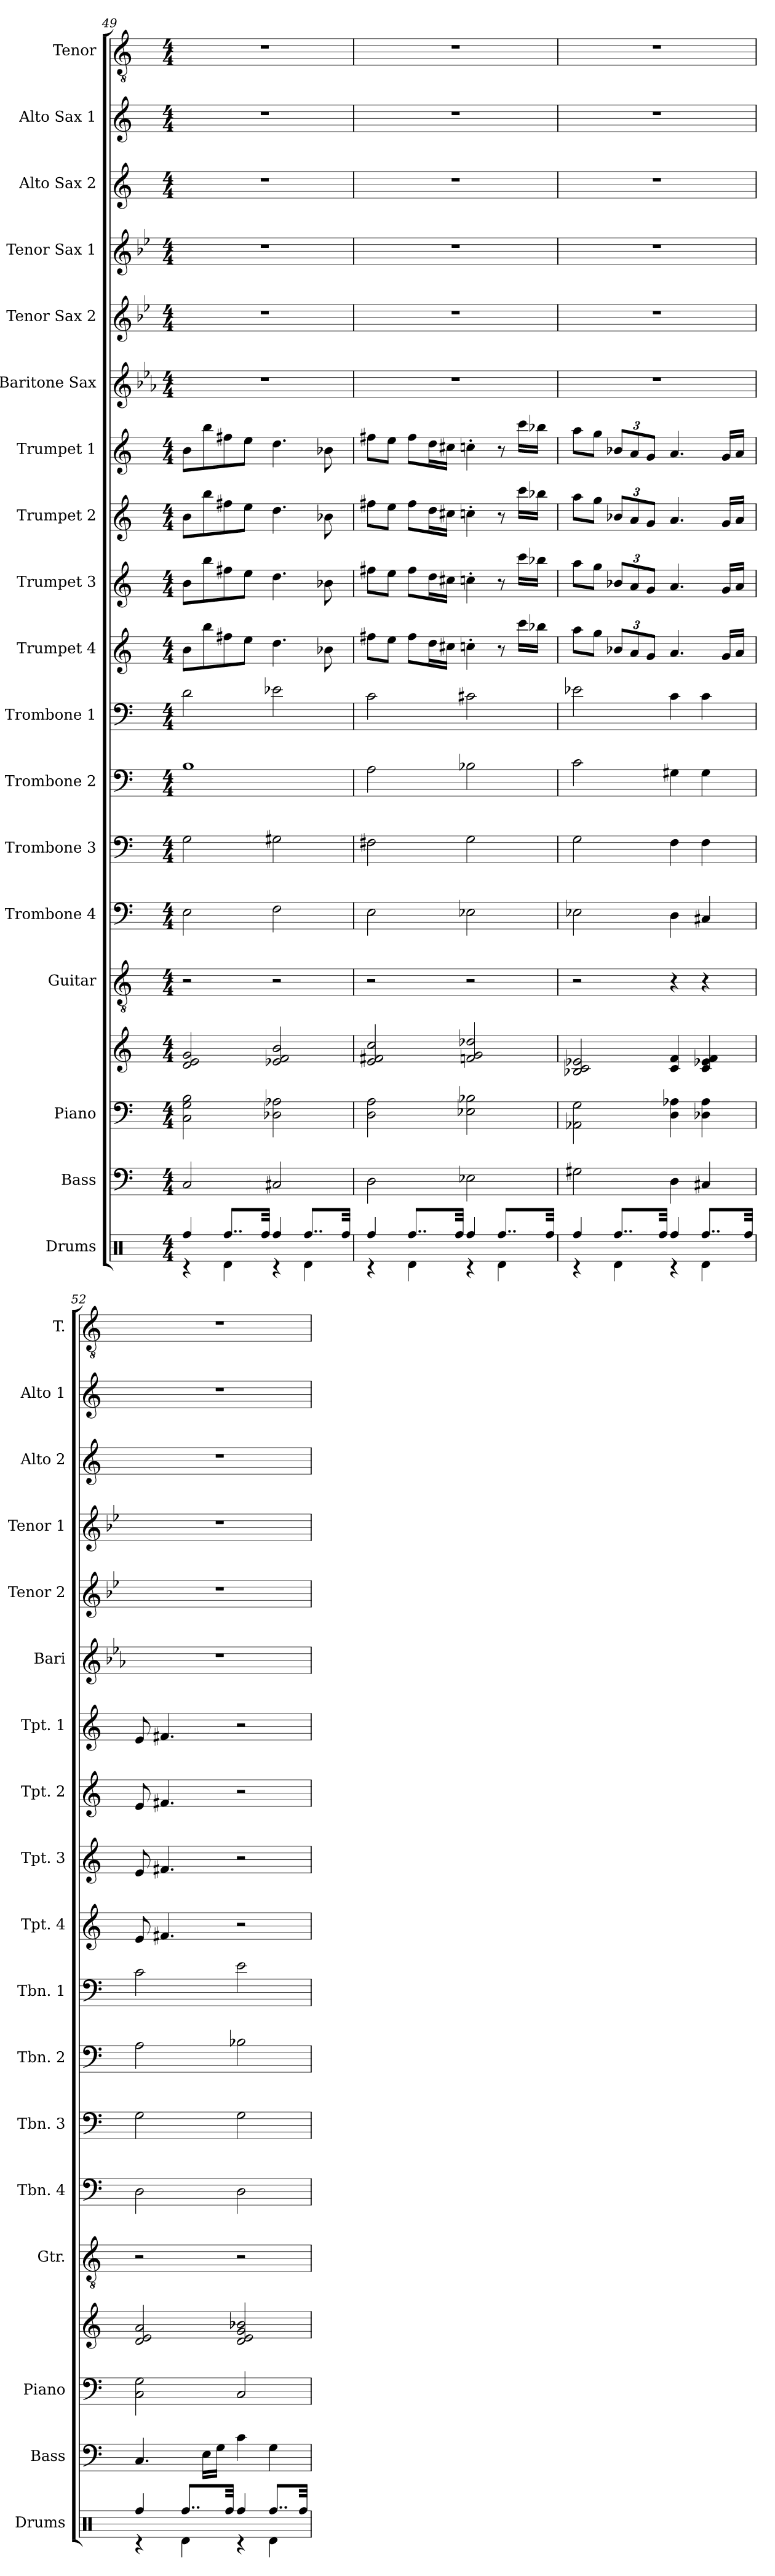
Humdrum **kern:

**kern	**kern	**kern	**kern	**kern	**kern	**kern	**kern	**kern	**kern	**kern	**kern	**kern	**kern	**kern	**kern	**kern	**kern	**kern
*part18	*part17	*part16	*part16	*part15	*part14	*part13	*part12	*part11	*part10	*part9	*part8	*part7	*part6	*part5	*part4	*part3	*part2	*part1
*staff19	*staff18	*staff17	*staff16	*staff15	*staff14	*staff13	*staff12	*staff11	*staff10	*staff9	*staff8	*staff7	*staff6	*staff5	*staff4	*staff3	*staff2	*staff1
*I"Drums	*I"Bass	*I"Piano	*	*I"Guitar	*I"Trombone 4	*I"Trombone 3	*I"Trombone 2	*I"Trombone 1	*I"Trumpet 4	*I"Trumpet 3	*I"Trumpet 2	*I"Trumpet 1	*I"Baritone Sax	*I"Tenor Sax 2	*I"Tenor Sax 1	*I"Alto Sax 2	*I"Alto Sax 1	*I"Tenor
*I'Drums	*I'Bass	*I'Piano	*	*I'Gtr.	*I'Tbn. 4	*I'Tbn. 3	*I'Tbn. 2	*I'Tbn. 1	*I'Tpt. 4	*I'Tpt. 3	*I'Tpt. 2	*I'Tpt. 1	*I'Bari	*I'Tenor 2	*I'Tenor 1	*I'Alto 2	*I'Alto 1	*I'T.
*clefX	*clefF4	*clefF4	*clefG2	*clefGv2	*clefF4	*clefF4	*clefF4	*clefF4	*clefG2	*clefG2	*clefG2	*clefG2	*clefG2	*clefG2	*clefG2	*clefG2	*clefG2	*clefGv2
*	*ITrd7c12	*	*	*	*	*	*	*	*ITrd1c2	*ITrd1c2	*ITrd1c2	*ITrd1c2	*ITrd12c21	*ITrd8c14	*ITrd8c14	*ITrd5c9	*ITrd5c9	*
*k[]	*k[]	*k[]	*k[]	*k[]	*k[]	*k[]	*k[]	*k[]	*k[b-e-]	*k[b-e-]	*k[b-e-]	*k[b-e-]	*k[b-e-a-]	*k[b-e-]	*k[b-e-]	*k[b-e-a-]	*k[b-e-a-]	*k[]
*M4/4	*M4/4	*M4/4	*M4/4	*M4/4	*M4/4	*M4/4	*M4/4	*M4/4	*M4/4	*M4/4	*M4/4	*M4/4	*M4/4	*M4/4	*M4/4	*M4/4	*M4/4	*M4/4
=49	=49	=49	=49	=49	=49	=49	=49	=49	=49	=49	=49	=49	=49	=49	=49	=49	=49	=49
*^	*	*	*	*	*	*	*	*	*	*	*	*	*	*	*	*	*	*
4Rff/	4r	2CC/	2C\ 2G\ 2B\	2d/ 2e/ 2g/	2r	2E\	2G\	1B	2d\	8a\L	8a\L	8a\L	8a\L	1r	1r	1r	1r	1r	1r
.	.	.	.	.	.	.	.	.	.	8aa\	8aa\	8aa\	8aa\	.	.	.	.	.	.
8..Rff/L	4Rd\	.	.	.	.	.	.	.	.	8een\	8een\	8een\	8een\	.	.	.	.	.	.
.	.	.	.	.	.	.	.	.	.	8dd\J	8dd\J	8dd\J	8dd\J	.	.	.	.	.	.
32Rff/Jkk	.	.	.	.	.	.	.	.	.	.	.	.	.	.	.	.	.	.	.
4Rff/	4r	2CC#X/	2D-X\ 2A-X\	2e-X/ 2f/ 2b/	2r	2F\	2G#X\	.	2e-X\	4.cc\	4.cc\	4.cc\	4.cc\	.	.	.	.	.	.
8..Rff/L	4Rd\	.	.	.	.	.	.	.	.	.	.	.	.	.	.	.	.	.	.
.	.	.	.	.	.	.	.	.	.	8a-X\	8a-X\	8a-X\	8a-X\	.	.	.	.	.	.
32Rff/Jkk	.	.	.	.	.	.	.	.	.	.	.	.	.	.	.	.	.	.	.
=50	=50	=50	=50	=50	=50	=50	=50	=50	=50	=50	=50	=50	=50	=50	=50	=50	=50	=50	=50
4Rff/	4r	2DD\	2D\ 2A\	2e/ 2f#X/ 2cc/	2r	2E\	2F#X\	2A\	2c\	8een\L	8een\L	8een\L	8een\L	1r	1r	1r	1r	1r	1r
.	.	.	.	.	.	.	.	.	.	8dd\J	8dd\J	8dd\J	8dd\J	.	.	.	.	.	.
8..Rff/L	4Rd\	.	.	.	.	.	.	.	.	8ee\L	8ee\L	8ee\L	8ee\L	.	.	.	.	.	.
.	.	.	.	.	.	.	.	.	.	16cc\L	16cc\L	16cc\L	16cc\L	.	.	.	.	.	.
.	.	.	.	.	.	.	.	.	.	16bn\JJ	16bn\JJ	16bn\JJ	16bn\JJ	.	.	.	.	.	.
32Rff/Jkk	.	.	.	.	.	.	.	.	.	.	.	.	.	.	.	.	.	.	.
4Rff/	4r	2EE-X\	2E-X\ 2B-X\	2fn/ 2g/ 2dd-X/	2r	2E-X\	2G\	2B-X\	2c#X\	4b-X'\	4b-X'\	4b-X'\	4b-X'\	.	.	.	.	.	.
8..Rff/L	4Rd\	.	.	.	.	.	.	.	.	8r	8r	8r	8r	.	.	.	.	.	.
.	.	.	.	.	.	.	.	.	.	16bb-\LL	16bb-\LL	16bb-\LL	16bb-\LL	.	.	.	.	.	.
.	.	.	.	.	.	.	.	.	.	16aa-X\JJ	16aa-X\JJ	16aa-X\JJ	16aa-X\JJ	.	.	.	.	.	.
32Rff/Jkk	.	.	.	.	.	.	.	.	.	.	.	.	.	.	.	.	.	.	.
!!LO:PB:g=z
=51	=51	=51	=51	=51	=51	=51	=51	=51	=51	=51	=51	=51	=51	=51	=51	=51	=51	=51	=51
4Rff/	4r	2GG#X\	2AA-X\ 2G\	2B-X/ 2c/ 2e-X/	2r	2E-X\	2G\	2c\	2e-X\	8gg\L	8gg\L	8gg\L	8gg\L	1r	1r	1r	1r	1r	1r
.	.	.	.	.	.	.	.	.	.	8ff\J	8ff\J	8ff\J	8ff\J	.	.	.	.	.	.
*	*	*	*	*	*	*	*	*	*	*Xbrackettup	*Xbrackettup	*Xbrackettup	*Xbrackettup	*	*	*	*	*	*
8..Rff/L	4Rd\	.	.	.	.	.	.	.	.	12a-X/L	12a-X/L	12a-X/L	12a-X/L	.	.	.	.	.	.
.	.	.	.	.	.	.	.	.	.	12g/	12g/	12g/	12g/	.	.	.	.	.	.
.	.	.	.	.	.	.	.	.	.	12f/J	12f/J	12f/J	12f/J	.	.	.	.	.	.
32Rff/Jkk	.	.	.	.	.	.	.	.	.	.	.	.	.	.	.	.	.	.	.
4Rff/	4r	4DD\	4D\ 4A-X\	4c/ 4f/	4r	4D\	4F\	4G#X\	4c\	4.g/	4.g/	4.g/	4.g/	.	.	.	.	.	.
8..Rff/L	4Rd\	4CC#X/	4D-X\ 4A-\	4c/ 4e-X/ 4f/	4r	4C#X/	4F\	4G#\	4c\	.	.	.	.	.	.	.	.	.	.
.	.	.	.	.	.	.	.	.	.	16f/LL	16f/LL	16f/LL	16f/LL	.	.	.	.	.	.
.	.	.	.	.	.	.	.	.	.	16g/JJ	16g/JJ	16g/JJ	16g/JJ	.	.	.	.	.	.
32Rff/Jkk	.	.	.	.	.	.	.	.	.	.	.	.	.	.	.	.	.	.	.
=52	=52	=52	=52	=52	=52	=52	=52	=52	=52	=52	=52	=52	=52	=52	=52	=52	=52	=52	=52
4Rff/	4r	4.CC/	2C\ 2G\	2d/ 2e/ 2a/	2r	2D\	2G\	2A\	2c\	8d/	8d/	8d/	8d/	1r	1r	1r	1r	1r	1r
.	.	.	.	.	.	.	.	.	.	4.en/	4.en/	4.en/	4.en/	.	.	.	.	.	.
8..Rff/L	4Rd\	.	.	.	.	.	.	.	.	.	.	.	.	.	.	.	.	.	.
.	.	16EE\LL	.	.	.	.	.	.	.	.	.	.	.	.	.	.	.	.	.
.	.	16GG\JJ	.	.	.	.	.	.	.	.	.	.	.	.	.	.	.	.	.
32Rff/Jkk	.	.	.	.	.	.	.	.	.	.	.	.	.	.	.	.	.	.	.
4Rff/	4r	4C\	2C/	2d/ 2e/ 2g/ 2b-X/	2r	2D\	2G\	2B-X\	2e\	2r	2r	2r	2r	.	.	.	.	.	.
8..Rff/L	4Rd\	4GG\	.	.	.	.	.	.	.	.	.	.	.	.	.	.	.	.	.
32Rff/Jkk	.	.	.	.	.	.	.	.	.	.	.	.	.	.	.	.	.	.	.
*v	*v	*	*	*	*	*	*	*	*	*	*	*	*	*	*	*	*	*	*
=	=	=	=	=	=	=	=	=	=	=	=	=	=	=	=	=	=	=
*-	*-	*-	*-	*-	*-	*-	*-	*-	*-	*-	*-	*-	*-	*-	*-	*-	*-	*-
